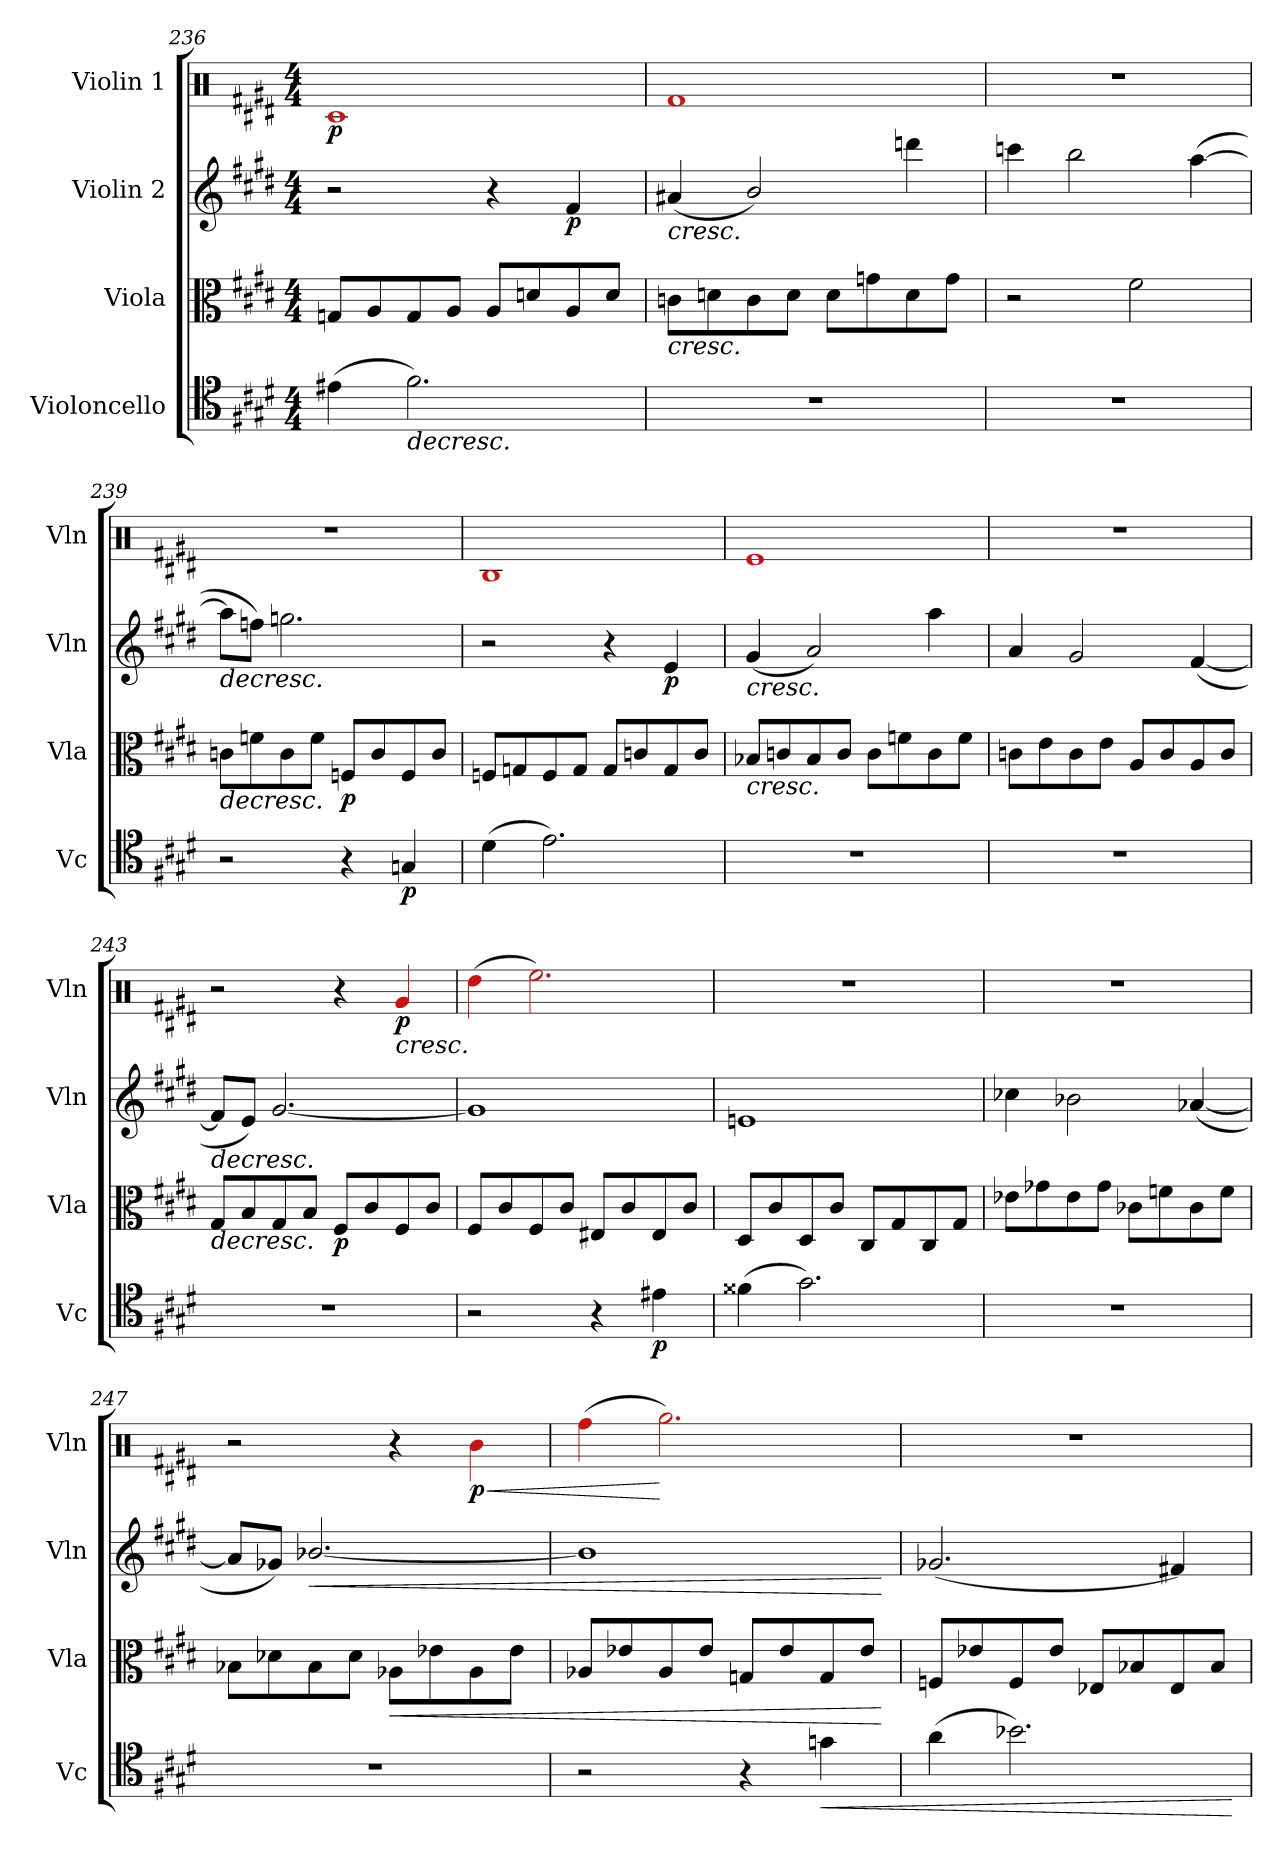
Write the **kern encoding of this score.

**kern	**dynam	**kern	**dynam	**kern	**dynam	**kern	**dynam
*part4	*part4	*part3	*part3	*part2	*part2	*part1	*part1
*staff4	*staff4	*staff3	*staff3	*staff2	*staff2	*staff1	*staff1
*I"Violoncello	*	*I"Viola	*	*I"Violin 2	*	*I"Violin 1	*
*I'Vc	*	*I'Vla	*	*I'Vln	*	*I'Vln	*
*clefC4	*	*clefC3	*	*clefG2	*	*clefX	*
*k[f#c#g#d#]	*	*k[f#c#g#d#]	*	*k[f#c#g#d#]	*	*k[f#c#g#d#]	*
*M4/4	*	*M4/4	*	*M4/4	*	*M4/4	*
=236	=236	=236	=236	=236	=236	=236	=236
!	!	!	!	!	!	!	!LO:DY:b
(4e#X\	.	8Gn/L	.	2r	.	1c	p
.	.	8A/	.	.	.	.	.
!	!LO:HP:b	!	!	!	!	!	!
2.f#\)	>	8G/	.	.	.	.	.
.	.	8A/J	.	.	.	.	.
.	.	8A/L	.	4r	.	.	.
.	.	8dn/	.	.	.	.	.
!	!	!	!	!	!LO:DY:b	!	!
.	.	8A/	.	4f#/	p	.	.
.	.	8d/J	.	.	.	.	.
=237	=237	=237	=237	=237	=237	=237	=237
!	!	!	!LO:HP:b	!	!LO:HP:b	!	!
1r	.	8cn\L	<	(4a#X/	<	1f	.
.	.	8dn\	.	.	.	.	.
.	.	8c\	.	2b/)	.	.	.
.	.	8d\J	.	.	.	.	.
.	.	8d\L	.	.	.	.	.
.	.	8gn\	.	.	.	.	.
.	.	8d\	.	4dddn\	.	.	.
.	.	8g\J	.	.	.	.	.
=238	=238	=238	=238	=238	=238	=238	=238
1r	.	2r	.	4cccn\	.	1r	.
.	.	.	.	2bb\	.	.	.
.	.	2f#\	.	.	.	.	.
.	.	.	.	([4aa\	.	.	.
=239	=239	=239	=239	=239	=239	=239	=239
!	!	!	!LO:HP:b	!	!LO:HP:b	!	!
2r	.	8cn\L	>	8aa\L]	>	1r	.
.	.	8fn\	.	8ffn\J)	.	.	.
.	.	8c\	.	2.ggn\	.	.	.
.	.	8f\J	.	.	.	.	.
!	!	!	!LO:DY:n=1:b	!	!	!	!
4r	.	8Fn/L	[ p	.	.	.	.
.	.	8c/	.	.	.	.	.
!	!LO:DY:b	!	!	!	!	!	!
4Gn/	p	8F/	.	.	.	.	.
.	.	8c/J	.	.	.	.	.
.	.	.	.	.	[	.	.
!!LO:LB:g=z
=240	=240	=240	=240	=240	=240	=240	=240
(4d#i\	.	8Fn/L	.	2r	.	1B	.
.	.	8Gn/	.	.	.	.	.
2.e\)	.	8F/	.	.	.	.	.
.	.	8G/J	.	.	.	.	.
.	.	8G/L	.	4r	.	.	.
.	.	8cn/	.	.	.	.	.
!	!	!	!	!	!LO:DY:b	!	!
.	.	8G/	.	4e/	p	.	.
.	.	8c/J	.	.	.	.	.
=241	=241	=241	=241	=241	=241	=241	=241
!	!	!	!LO:HP:b	!	!LO:HP:b	!	!
1r	.	8B-X/L	<	(4g#/	<	1e	.
.	.	8cn/	.	.	.	.	.
.	.	8B-/	.	2a/)	.	.	.
.	.	8c/J	.	.	.	.	.
.	.	8c\L	.	.	.	.	.
.	.	8fn\	.	.	.	.	.
.	.	8c\	.	4aa\	.	.	.
.	.	8f\J	.	.	.	.	.
.	.	.	]	.	]	.	.
=242	=242	=242	=242	=242	=242	=242	=242
1r	.	8cn\L	.	4a/	.	1r	.
.	.	8e\	.	.	.	.	.
.	.	8c\	.	2g#/	.	.	.
.	.	8e\J	.	.	.	.	.
.	.	8A/L	.	.	.	.	.
.	.	8c/	.	.	.	.	.
.	.	8A/	.	([4f#/	.	.	.
.	.	8c/J	.	.	.	.	.
=243	=243	=243	=243	=243	=243	=243	=243
!	!	!	!LO:HP:b	!	!LO:HP:b	!	!
1r	.	8G#/L	>	8f#/L]	>	2r	.
.	.	8B/	.	8e/J)	.	.	.
.	.	8G#/	.	[2.g#/	.	.	.
.	.	8B/J	.	.	.	.	.
!	!	!	!LO:DY:n=1:b	!	!	!	!
.	.	8F#/L	[ p	.	.	4r	.
.	.	8c#/	.	.	.	.	.
!	!	!	!	!	!	!	!LO:HP:b
!	!	!	!	!	!	!	!LO:DY:n=1:b
.	.	8F#/	.	.	.	4g/	< p
.	.	8c#/J	.	.	.	.	.
.	.	.	.	.	[	.	.
!!LO:PB:g=z
=244	=244	=244	=244	=244	=244	=244	=244
2r	.	8F#/L	.	1g#]	.	(4dd##X\	.
.	.	8c#/	.	.	.	.	.
.	.	8F#/	.	.	.	2.ee#X\)	.
.	.	8c#/J	.	.	.	.	.
4r	.	8E#X/L	.	.	.	.	.
.	.	8c#/	.	.	.	.	.
!	!LO:DY:b	!	!	!	!	!	!
4e#X\	p	8E#/	.	.	.	.	.
.	.	8c#/J	.	.	.	.	.
=245	=245	=245	=245	=245	=245	=245	=245
(4f##X\	.	8D#/L	.	1eni	.	1r	.
.	.	8c#/	.	.	.	.	.
2.g#\)	.	8D#/	.	.	.	.	.
.	.	8c#/J	.	.	.	.	.
.	.	8C#/L	.	.	.	.	.
.	.	8G#/	.	.	.	.	.
.	.	8C#/	.	.	.	.	.
.	.	8G#/J	.	.	.	.	.
=246	=246	=246	=246	=246	=246	=246	=246
1r	.	8e-X\L	.	4cc-X\	.	1r	.
.	.	8g-X\	.	.	.	.	.
.	.	8e-\	.	2b-X\	.	.	.
.	.	8g-\J	.	.	.	.	.
.	.	8c-X\L	.	.	.	.	.
.	.	8fn\	.	.	.	.	.
.	.	8c-\	.	([4a-X/	.	.	.
.	.	8f\J	.	.	.	.	.
=247	=247	=247	=247	=247	=247	=247	=247
1r	.	8B-X\L	.	8a-/L]	.	2r	.
.	.	8d-X\	.	8g-X/J)	.	.	.
!	!	!	!	!	!LO:HP:b	!	!
.	.	8B-\	.	[2.b-X/	<	.	.
.	.	8d-\J	.	.	.	.	.
!	!	!	!LO:HP:b	!	!	!	!
.	.	8A-X\L	<	.	.	4r	.
.	.	8e-X\	.	.	.	.	.
!	!	!	!	!	!	!	!LO:HP:b
!	!	!	!	!	!	!	!LO:DY:n=1:b
.	.	8A-\	.	.	.	4b-X\	< p
.	.	8e-\J	.	.	.	.	.
.	.	.	]	.	]	.	.
=248	=248	=248	=248	=248	=248	=248	=248
*	*	*	*	*^	*	*	*
2r	.	8A-X/L	.	2ryy	1b-]	.	(4ff\	.
.	.	8e-X/	.	.	.	.	.	.
.	.	8A-/	.	.	.	.	2.ggn\)	[
.	.	8e-/J	.	.	.	.	.	.
4r	.	8Gn/L	.	2ryy	.	.	.	.
.	.	8e-/	.	.	.	.	.	.
!	!LO:HP:b	!	!	!	!	!	!	!
4gn\	<	8G/	.	.	.	.	.	.
.	.	8e-/J	.	.	.	.	.	.
*	*	*	*	*v	*v	*	*	*
.	.	.	[	.	[	.	[
!!LO:LB:g=z
=249	=249	=249	=249	=249	=249	=249	=249
(4a\	.	8Fn/L	.	[2.g-X/	.	1r	.
.	.	8e-X/	.	.	.	.	.
2.b-X\)	]	8F/	.	.	.	.	.
.	.	8e-/J	.	.	.	.	.
.	.	8E-X/L	.	.	.	.	.
.	.	8B-X/	.	.	.	.	.
.	.	8E-/	.	4f#X/]	.	.	.
.	.	8B-/J	.	.	.	.	.
.	[	.	.	.	.	.	.
=	=	=	=	=	=	=	=
*-	*-	*-	*-	*-	*-	*-	*-
